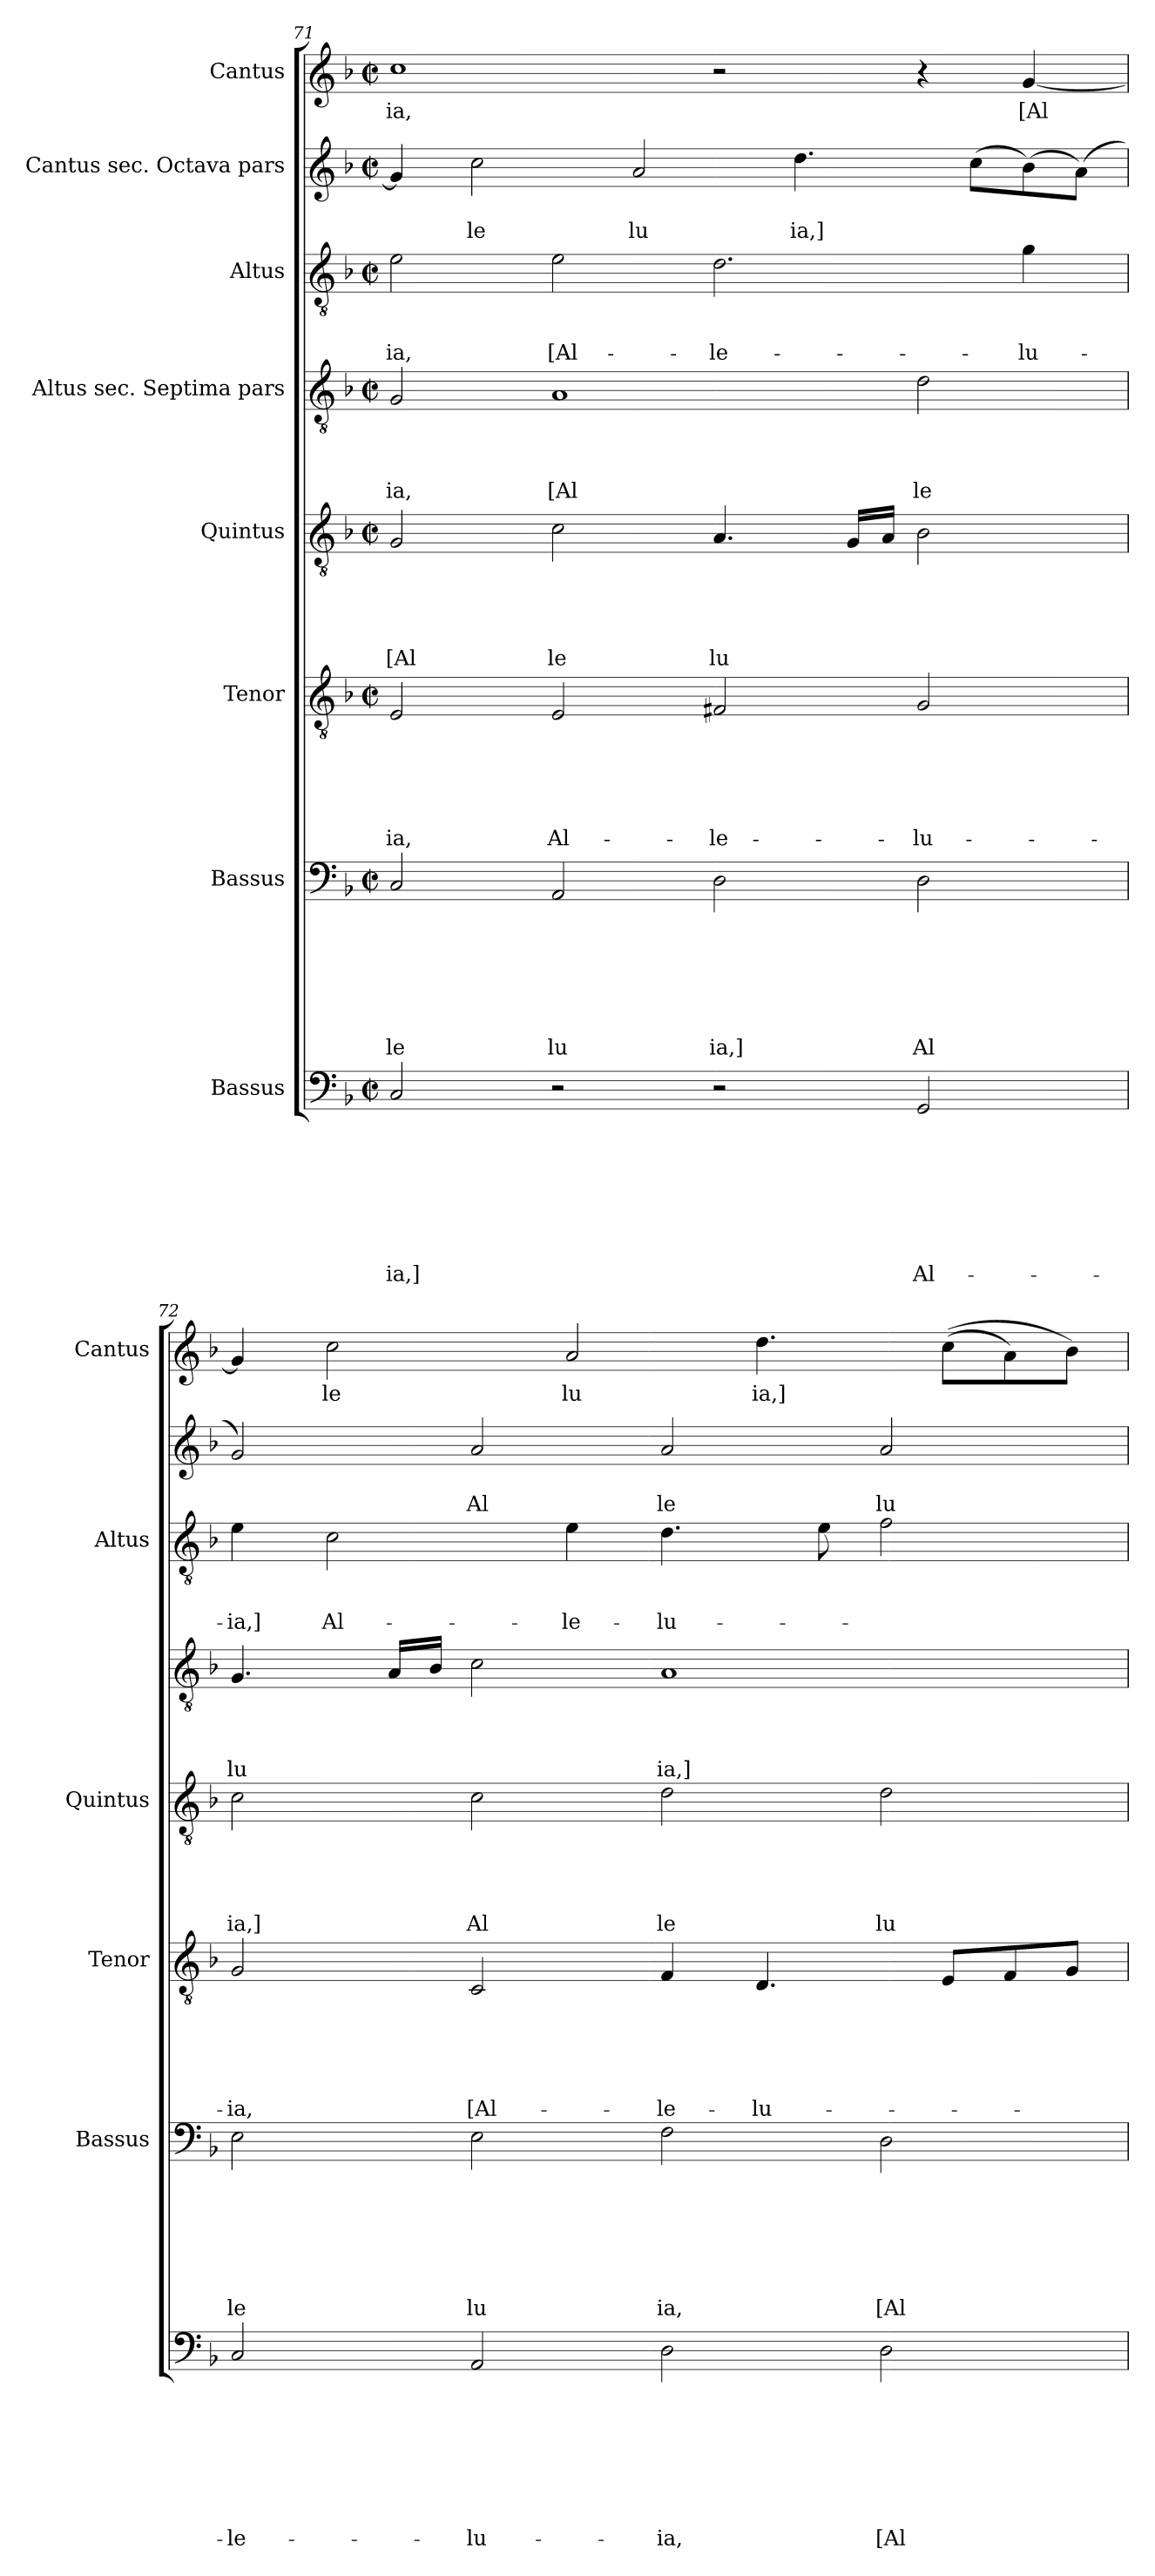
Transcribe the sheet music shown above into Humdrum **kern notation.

**kern	**text	**text	**text	**text	**text	**text	**text	**text	**kern	**text	**text	**text	**text	**text	**text	**text	**kern	**text	**text	**text	**text	**text	**text	**kern	**text	**text	**text	**text	**text	**kern	**text	**text	**text	**text	**kern	**text	**text	**text	**kern	**text	**text	**kern	**text
*part8	*part8	*part8	*part8	*part8	*part8	*part8	*part8	*part8	*part7	*part7	*part7	*part7	*part7	*part7	*part7	*part7	*part6	*part6	*part6	*part6	*part6	*part6	*part6	*part5	*part5	*part5	*part5	*part5	*part5	*part4	*part4	*part4	*part4	*part4	*part3	*part3	*part3	*part3	*part2	*part2	*part2	*part1	*part1
*staff8	*staff8	*staff8	*staff8	*staff8	*staff8	*staff8	*staff8	*staff8	*staff7	*staff7	*staff7	*staff7	*staff7	*staff7	*staff7	*staff7	*staff6	*staff6	*staff6	*staff6	*staff6	*staff6	*staff6	*staff5	*staff5	*staff5	*staff5	*staff5	*staff5	*staff4	*staff4	*staff4	*staff4	*staff4	*staff3	*staff3	*staff3	*staff3	*staff2	*staff2	*staff2	*staff1	*staff1
*I"Bassus	*	*	*	*	*	*	*	*	*I"Bassus	*	*	*	*	*	*	*	*I"Tenor	*	*	*	*	*	*	*I"Quintus	*	*	*	*	*	*I"Altus sec. Septima pars	*	*	*	*	*I"Altus	*	*	*	*I"Cantus sec. Octava pars	*	*	*I"Cantus	*
*	*	*	*	*	*	*	*	*	*I'Bassus	*	*	*	*	*	*	*	*I'Tenor	*	*	*	*	*	*	*I'Quintus	*	*	*	*	*	*	*	*	*	*	*I'Altus	*	*	*	*	*	*	*I'Cantus	*
*clefF4	*	*	*	*	*	*	*	*	*clefF4	*	*	*	*	*	*	*	*clefGv2	*	*	*	*	*	*	*clefGv2	*	*	*	*	*	*clefGv2	*	*	*	*	*clefGv2	*	*	*	*clefG2	*	*	*clefG2	*
*k[b-]	*	*	*	*	*	*	*	*	*k[b-]	*	*	*	*	*	*	*	*k[b-]	*	*	*	*	*	*	*k[b-]	*	*	*	*	*	*k[b-]	*	*	*	*	*k[b-]	*	*	*	*k[b-]	*	*	*k[b-]	*
*F:	*	*	*	*	*	*	*	*	*F:	*	*	*	*	*	*	*	*F:	*	*	*	*	*	*	*F:	*	*	*	*	*	*F:	*	*	*	*	*F:	*	*	*	*F:	*	*	*F:	*
*M2/2	*	*	*	*	*	*	*	*	*M2/2	*	*	*	*	*	*	*	*M2/2	*	*	*	*	*	*	*M2/2	*	*	*	*	*	*M2/2	*	*	*	*	*M2/2	*	*	*	*M2/2	*	*	*M2/2	*
*met(c|)	*	*	*	*	*	*	*	*	*met(c|)	*	*	*	*	*	*	*	*met(c|)	*	*	*	*	*	*	*met(c|)	*	*	*	*	*	*met(c|)	*	*	*	*	*met(c|)	*	*	*	*met(c|)	*	*	*met(c|)	*
=71	=71	=71	=71	=71	=71	=71	=71	=71	=71	=71	=71	=71	=71	=71	=71	=71	=71	=71	=71	=71	=71	=71	=71	=71	=71	=71	=71	=71	=71	=71	=71	=71	=71	=71	=71	=71	=71	=71	=71	=71	=71	=71	=71
!	!	!	!	!	!	!	!	!LO:LY:b	!	!	!	!	!	!	!	!LO:LY:b	!	!	!	!	!	!	!LO:LY:b	!	!	!	!	!	!LO:LY:b	!	!	!	!	!LO:LY:b	!	!	!	!LO:LY:b	!	!	!	!	!LO:LY:b
2C/	.	.	.	.	.	.	.	-ia,]	2C/	.	.	.	.	.	.	le	2E/	.	.	.	.	.	-ia,	2G/	.	.	.	.	[Al	2G/	.	.	.	ia,	2e\	.	.	-ia,	4g/]	.	.	1cc	ia,
!	!	!	!	!	!	!	!	!	!	!	!	!	!	!	!	!	!	!	!	!	!	!	!	!	!	!	!	!	!	!	!	!	!	!	!	!	!	!	!	!	!LO:LY:b	!	!
.	.	.	.	.	.	.	.	.	.	.	.	.	.	.	.	.	.	.	.	.	.	.	.	.	.	.	.	.	.	.	.	.	.	.	.	.	.	.	2cc\	.	le	.	.
!	!	!	!	!	!	!	!	!	!	!	!	!	!	!	!	!LO:LY:b	!	!	!	!	!	!	!LO:LY:b	!	!	!	!	!	!LO:LY:b	!	!	!	!	!LO:LY:b	!	!	!	!LO:LY:b	!	!	!	!	!
2r	.	.	.	.	.	.	.	.	2AA/	.	.	.	.	.	.	lu	2E/	.	.	.	.	.	Al-	2c\	.	.	.	.	le	1A	.	.	.	[Al	2e\	.	.	[Al-	.	.	.	.	.
!	!	!	!	!	!	!	!	!	!	!	!	!	!	!	!	!	!	!	!	!	!	!	!	!	!	!	!	!	!	!	!	!	!	!	!	!	!	!	!	!	!LO:LY:b	!	!
.	.	.	.	.	.	.	.	.	.	.	.	.	.	.	.	.	.	.	.	.	.	.	.	.	.	.	.	.	.	.	.	.	.	.	.	.	.	.	2a/	.	lu	.	.
!	!	!	!	!	!	!	!	!	!	!	!	!	!	!	!	!LO:LY:b	!	!	!	!	!	!	!LO:LY:b	!	!	!	!	!	!LO:LY:b	!	!	!	!	!	!	!	!	!LO:LY:b	!	!	!	!	!
2r	.	.	.	.	.	.	.	.	2D\	.	.	.	.	.	.	ia,]	2F#X/	.	.	.	.	.	-le-	4.A/	.	.	.	.	lu	.	.	.	.	.	2.d\	.	.	-le-	.	.	.	2r	.
!	!	!	!	!	!	!	!	!	!	!	!	!	!	!	!	!	!	!	!	!	!	!	!	!	!	!	!	!	!	!	!	!	!	!	!	!	!	!	!	!	!LO:LY:b	!	!
.	.	.	.	.	.	.	.	.	.	.	.	.	.	.	.	.	.	.	.	.	.	.	.	.	.	.	.	.	.	.	.	.	.	.	.	.	.	.	4.dd\	.	ia,]	.	.
.	.	.	.	.	.	.	.	.	.	.	.	.	.	.	.	.	.	.	.	.	.	.	.	16G/LL	.	.	.	.	.	.	.	.	.	.	.	.	.	.	.	.	.	.	.
.	.	.	.	.	.	.	.	.	.	.	.	.	.	.	.	.	.	.	.	.	.	.	.	16A/JJ	.	.	.	.	.	.	.	.	.	.	.	.	.	.	.	.	.	.	.
!	!	!	!	!	!	!	!	!LO:LY:b	!	!	!	!	!	!	!	!LO:LY:b	!	!	!	!	!	!	!LO:LY:b	!	!	!	!	!	!	!	!	!	!	!LO:LY:b	!	!	!	!	!	!	!	!	!
2GG/	.	.	.	.	.	.	.	Al-	2D\	.	.	.	.	.	.	Al	2G/	.	.	.	.	.	-lu-	2B-\	.	.	.	.	.	2d\	.	.	.	le	.	.	.	.	.	.	.	4r	.
.	.	.	.	.	.	.	.	.	.	.	.	.	.	.	.	.	.	.	.	.	.	.	.	.	.	.	.	.	.	.	.	.	.	.	.	.	.	.	(>8cc\L	.	.	.	.
!	!	!	!	!	!	!	!	!	!	!	!	!	!	!	!	!	!	!	!	!	!	!	!	!	!	!	!	!	!	!	!	!	!	!	!	!	!	!LO:LY:b	!	!	!	!	!LO:LY:b
.	.	.	.	.	.	.	.	.	.	.	.	.	.	.	.	.	.	.	.	.	.	.	.	.	.	.	.	.	.	.	.	.	.	.	4g\	.	.	-lu-	(>8b-\)	.	.	[<4g/	[Al
.	.	.	.	.	.	.	.	.	.	.	.	.	.	.	.	.	.	.	.	.	.	.	.	.	.	.	.	.	.	.	.	.	.	.	.	.	.	.	(>8a\J)	.	.	.	.
=72	=72	=72	=72	=72	=72	=72	=72	=72	=72	=72	=72	=72	=72	=72	=72	=72	=72	=72	=72	=72	=72	=72	=72	=72	=72	=72	=72	=72	=72	=72	=72	=72	=72	=72	=72	=72	=72	=72	=72	=72	=72	=72	=72
!	!	!	!	!	!	!	!	!LO:LY:b	!	!	!	!	!	!	!	!LO:LY:b	!	!	!	!	!	!	!LO:LY:b	!	!	!	!	!	!LO:LY:b	!	!	!	!	!LO:LY:b	!	!	!	!LO:LY:b	!	!	!	!	!
2C/	.	.	.	.	.	.	.	-le-	2E\	.	.	.	.	.	.	le	2G/	.	.	.	.	.	-ia,	2c\	.	.	.	.	ia,]	4.G/	.	.	.	lu	4e\	.	.	-ia,]	2g/)	.	.	4g/]	.
!	!	!	!	!	!	!	!	!	!	!	!	!	!	!	!	!	!	!	!	!	!	!	!	!	!	!	!	!	!	!	!	!	!	!	!	!	!	!LO:LY:b	!	!	!	!	!LO:LY:b
.	.	.	.	.	.	.	.	.	.	.	.	.	.	.	.	.	.	.	.	.	.	.	.	.	.	.	.	.	.	.	.	.	.	.	2c\	.	.	Al-	.	.	.	2cc\	le
.	.	.	.	.	.	.	.	.	.	.	.	.	.	.	.	.	.	.	.	.	.	.	.	.	.	.	.	.	.	16A/LL	.	.	.	.	.	.	.	.	.	.	.	.	.
.	.	.	.	.	.	.	.	.	.	.	.	.	.	.	.	.	.	.	.	.	.	.	.	.	.	.	.	.	.	16B-/JJ	.	.	.	.	.	.	.	.	.	.	.	.	.
!	!	!	!	!	!	!	!	!LO:LY:b	!	!	!	!	!	!	!	!LO:LY:b	!	!	!	!	!	!	!LO:LY:b	!	!	!	!	!	!LO:LY:b	!	!	!	!	!	!	!	!	!	!	!	!LO:LY:b	!	!
2AA/	.	.	.	.	.	.	.	-lu-	2E\	.	.	.	.	.	.	lu	2C/	.	.	.	.	.	[Al-	2c\	.	.	.	.	Al	2c\	.	.	.	.	.	.	.	.	2a/	.	Al	.	.
!	!	!	!	!	!	!	!	!	!	!	!	!	!	!	!	!	!	!	!	!	!	!	!	!	!	!	!	!	!	!	!	!	!	!	!	!	!	!LO:LY:b	!	!	!	!	!LO:LY:b
.	.	.	.	.	.	.	.	.	.	.	.	.	.	.	.	.	.	.	.	.	.	.	.	.	.	.	.	.	.	.	.	.	.	.	4e\	.	.	-le-	.	.	.	2a/	lu
!	!	!	!	!	!	!	!	!LO:LY:b	!	!	!	!	!	!	!	!LO:LY:b	!	!	!	!	!	!	!LO:LY:b	!	!	!	!	!	!LO:LY:b	!	!	!	!	!LO:LY:b	!	!	!	!LO:LY:b	!	!	!LO:LY:b	!	!
2D\	.	.	.	.	.	.	.	-ia,	2F\	.	.	.	.	.	.	ia,	4F/	.	.	.	.	.	-le-	2d\	.	.	.	.	le	1A	.	.	.	ia,]	4.d\	.	.	-lu-	2a/	.	le	.	.
!	!	!	!	!	!	!	!	!	!	!	!	!	!	!	!	!	!	!	!	!	!	!	!LO:LY:b	!	!	!	!	!	!	!	!	!	!	!	!	!	!	!	!	!	!	!	!LO:LY:b
.	.	.	.	.	.	.	.	.	.	.	.	.	.	.	.	.	4.D/	.	.	.	.	.	-lu-	.	.	.	.	.	.	.	.	.	.	.	.	.	.	.	.	.	.	4.dd\	ia,]
.	.	.	.	.	.	.	.	.	.	.	.	.	.	.	.	.	.	.	.	.	.	.	.	.	.	.	.	.	.	.	.	.	.	.	8e\	.	.	.	.	.	.	.	.
!	!	!	!	!	!	!	!	!LO:LY:b	!	!	!	!	!	!	!	!LO:LY:b	!	!	!	!	!	!	!	!	!	!	!	!	!LO:LY:b	!	!	!	!	!	!	!	!	!	!	!	!LO:LY:b	!	!
2D\	.	.	.	.	.	.	.	[Al-	2D\	.	.	.	.	.	.	[Al	.	.	.	.	.	.	.	2d\	.	.	.	.	lu	.	.	.	.	.	2f\	.	.	.	2a/	.	lu	.	.
.	.	.	.	.	.	.	.	.	.	.	.	.	.	.	.	.	8E/L	.	.	.	.	.	.	.	.	.	.	.	.	.	.	.	.	.	.	.	.	.	.	.	.	(>(>8cc\L	.
.	.	.	.	.	.	.	.	.	.	.	.	.	.	.	.	.	8F/	.	.	.	.	.	.	.	.	.	.	.	.	.	.	.	.	.	.	.	.	.	.	.	.	8a\)	.
.	.	.	.	.	.	.	.	.	.	.	.	.	.	.	.	.	8G/J	.	.	.	.	.	.	.	.	.	.	.	.	.	.	.	.	.	.	.	.	.	.	.	.	8b-\J)	.
=	=	=	=	=	=	=	=	=	=	=	=	=	=	=	=	=	=	=	=	=	=	=	=	=	=	=	=	=	=	=	=	=	=	=	=	=	=	=	=	=	=	=	=
*-	*-	*-	*-	*-	*-	*-	*-	*-	*-	*-	*-	*-	*-	*-	*-	*-	*-	*-	*-	*-	*-	*-	*-	*-	*-	*-	*-	*-	*-	*-	*-	*-	*-	*-	*-	*-	*-	*-	*-	*-	*-	*-	*-
